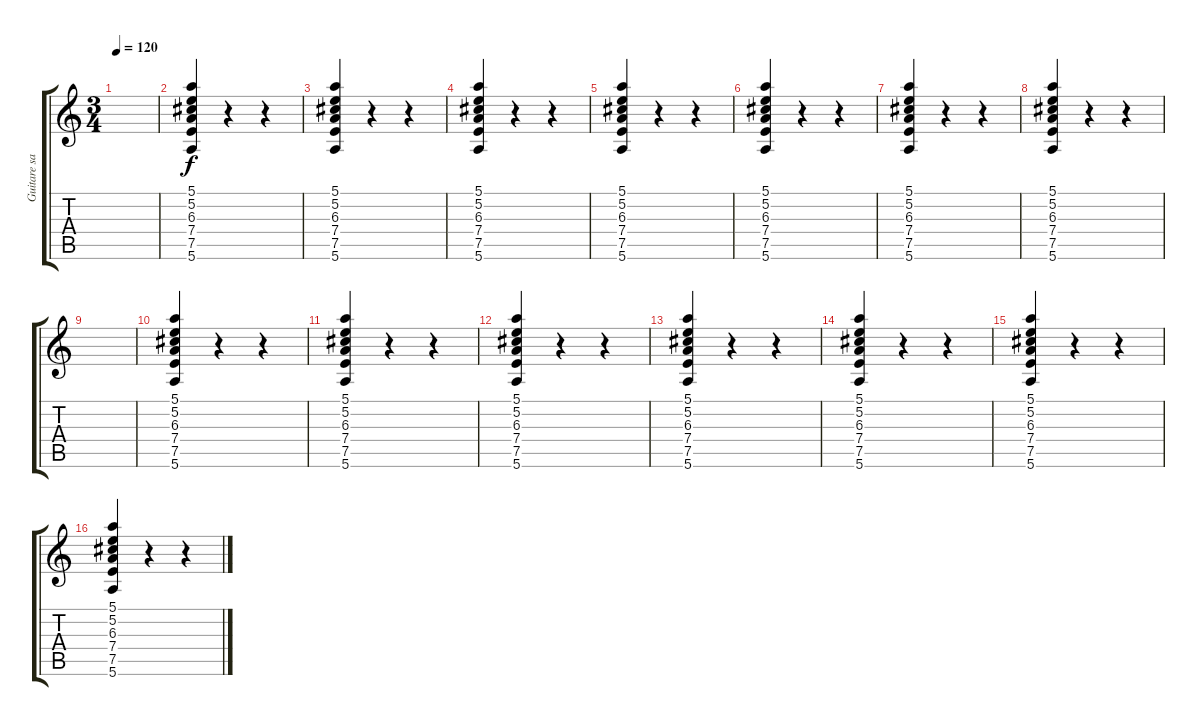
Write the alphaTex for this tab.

\track ("Guitare saturée" "Guitare sa") {instrument overdrivenguitar}
\staff {score tabs}
\tuning (E4 B3 G3 D3 A2 E2) {hide}
\ts (3 4)
\tempo 120
\clef g2
\ks c
|
(5.1 5.2 6.3 7.4 7.5 5.6).4 r.4 r.4 |
(5.1 5.2 6.3 7.4 7.5 5.6).4 r.4 r.4 |
(5.1 5.2 6.3 7.4 7.5 5.6).4 r.4 r.4 |
(5.1 5.2 6.3 7.4 7.5 5.6).4 r.4 r.4 |
(5.1 5.2 6.3 7.4 7.5 5.6).4 r.4 r.4 |
(5.1 5.2 6.3 7.4 7.5 5.6).4 r.4 r.4 |
(5.1 5.2 6.3 7.4 7.5 5.6).4 r.4 r.4 |
|
(5.1 5.2 6.3 7.4 7.5 5.6).4 r.4 r.4 |
(5.1 5.2 6.3 7.4 7.5 5.6).4 r.4 r.4 |
(5.1 5.2 6.3 7.4 7.5 5.6).4 r.4 r.4 |
(5.1 5.2 6.3 7.4 7.5 5.6).4 r.4 r.4 |
(5.1 5.2 6.3 7.4 7.5 5.6).4 r.4 r.4 |
(5.1 5.2 6.3 7.4 7.5 5.6).4 r.4 r.4 |
(5.1 5.2 6.3 7.4 7.5 5.6).4 r.4 r.4
